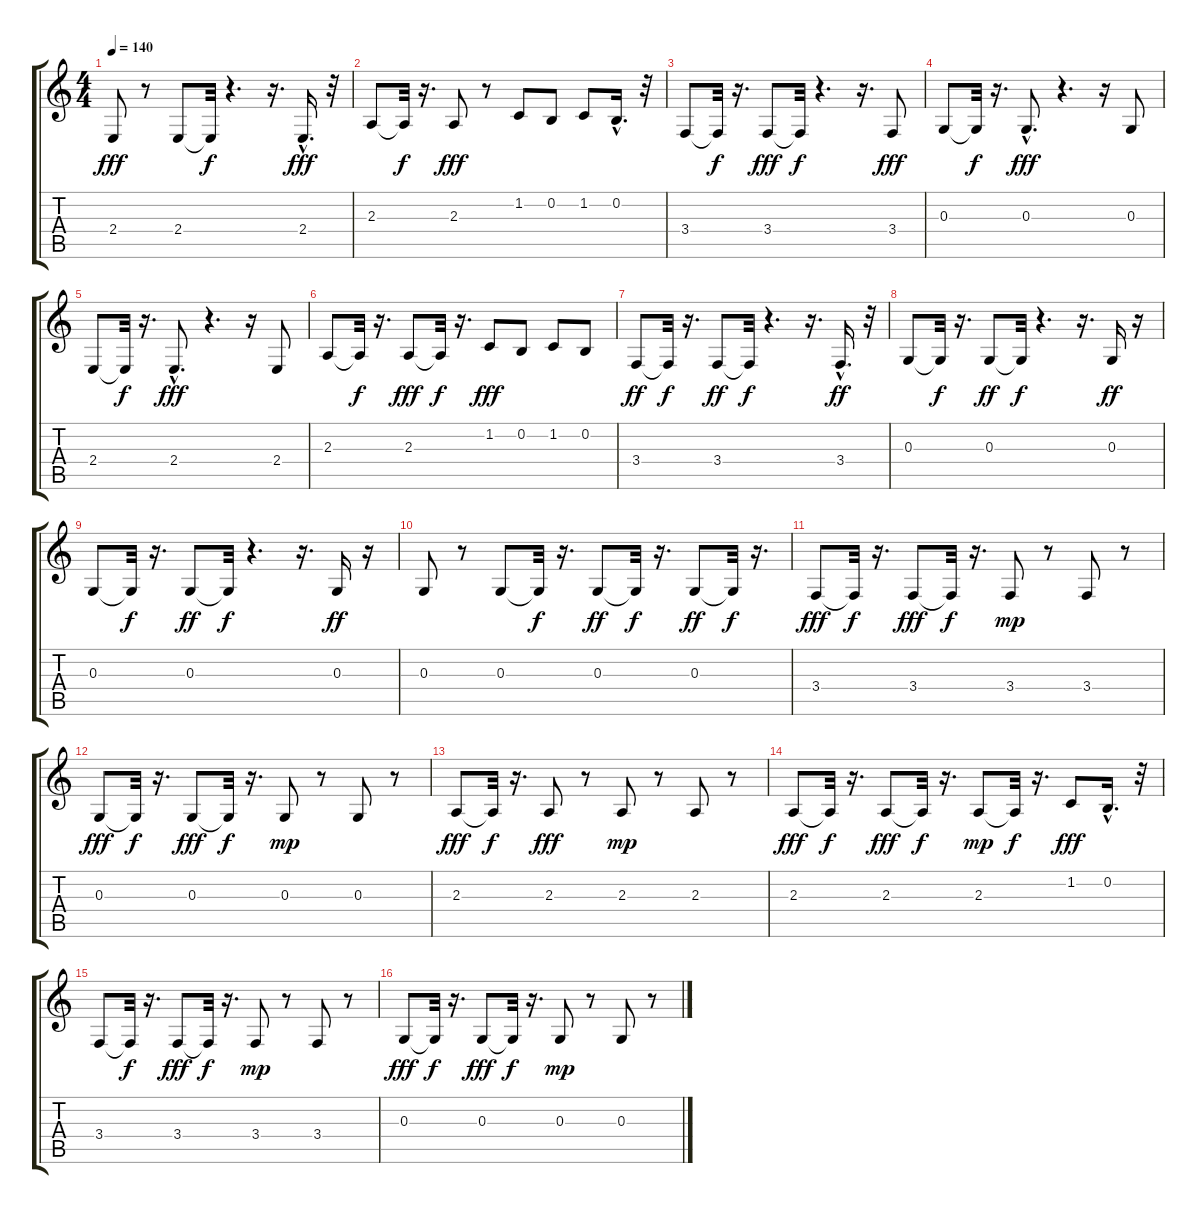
\track "" {instrument lead7fifths}
\staff {score tabs}
\tuning (E4 B3 G3 D3 A2 E2) {hide}
\ts (4 4)
\tempo 140
\clef g2
\ks c
2.4.8{dy fff} r.8 2.4.8 2.4{t}.32{dy f} r.4{d} r.16{d} 2.4{hac}.16{d dy fff} r.32 |
2.3.8 2.3{t}.32{dy f} r.16{d} 2.3.8{dy fff} r.8 1.2.8 0.2.8 1.2.8 0.2{hac}.16{d} r.32 |
3.4.8 3.4{t}.32{dy f} r.16{d} 3.4.8{dy fff} 3.4{t}.32{dy f} r.4{d} r.16{d} 3.4.8{dy fff} |
0.3.8 0.3{t}.32{dy f} r.16{d} 0.3{hac}.8{d dy fff} r.4{d} r.16 0.3.8 |
2.4.8 2.4{t}.32{dy f} r.16{d} 2.4{hac}.8{d dy fff} r.4{d} r.16 2.4.8 |
2.3.8 2.3{t}.32{dy f} r.16{d} 2.3.8{dy fff} 2.3{t}.32{dy f} r.16{d} 1.2.8{dy fff} 0.2.8 1.2.8 0.2.8 |
3.4.8{dy ff} 3.4{t}.32{dy f} r.16{d} 3.4.8{dy ff} 3.4{t}.32{dy f} r.4{d} r.16{d} 3.4{hac}.16{d dy ff} r.32 |
0.3.8 0.3{t}.32{dy f} r.16{d} 0.3.8{dy ff} 0.3{t}.32{dy f} r.4{d} r.16{d} 0.3.16{dy ff} r.16 |
0.3.8 0.3{t}.32{dy f} r.16{d} 0.3.8{dy ff} 0.3{t}.32{dy f} r.4{d} r.16{d} 0.3.16{dy ff} r.16 |
0.3.8 r.8 0.3.8 0.3{t}.32{dy f} r.16{d} 0.3.8{dy ff} 0.3{t}.32{dy f} r.16{d} 0.3.8{dy ff} 0.3{t}.32{dy f} r.16{d} |
3.4.8{dy fff} 3.4{t}.32{dy f} r.16{d} 3.4.8{dy fff} 3.4{t}.32{dy f} r.16{d} 3.4.8{dy mp} r.8 3.4.8 r.8 |
0.3.8{dy fff} 0.3{t}.32{dy f} r.16{d} 0.3.8{dy fff} 0.3{t}.32{dy f} r.16{d} 0.3.8{dy mp} r.8 0.3.8 r.8 |
2.3.8{dy fff} 2.3{t}.32{dy f} r.16{d} 2.3.8{dy fff} r.8 2.3.8{dy mp} r.8 2.3.8 r.8 |
2.3.8{dy fff} 2.3{t}.32{dy f} r.16{d} 2.3.8{dy fff} 2.3{t}.32{dy f} r.16{d} 2.3.8{dy mp} 2.3{t}.32{dy f} r.16{d} 1.2.8{dy fff} 0.2{hac}.16{d} r.32 |
3.4.8 3.4{t}.32{dy f} r.16{d} 3.4.8{dy fff} 3.4{t}.32{dy f} r.16{d} 3.4.8{dy mp} r.8 3.4.8 r.8 |
0.3.8{dy fff} 0.3{t}.32{dy f} r.16{d} 0.3.8{dy fff} 0.3{t}.32{dy f} r.16{d} 0.3.8{dy mp} r.8 0.3.8 r.8
